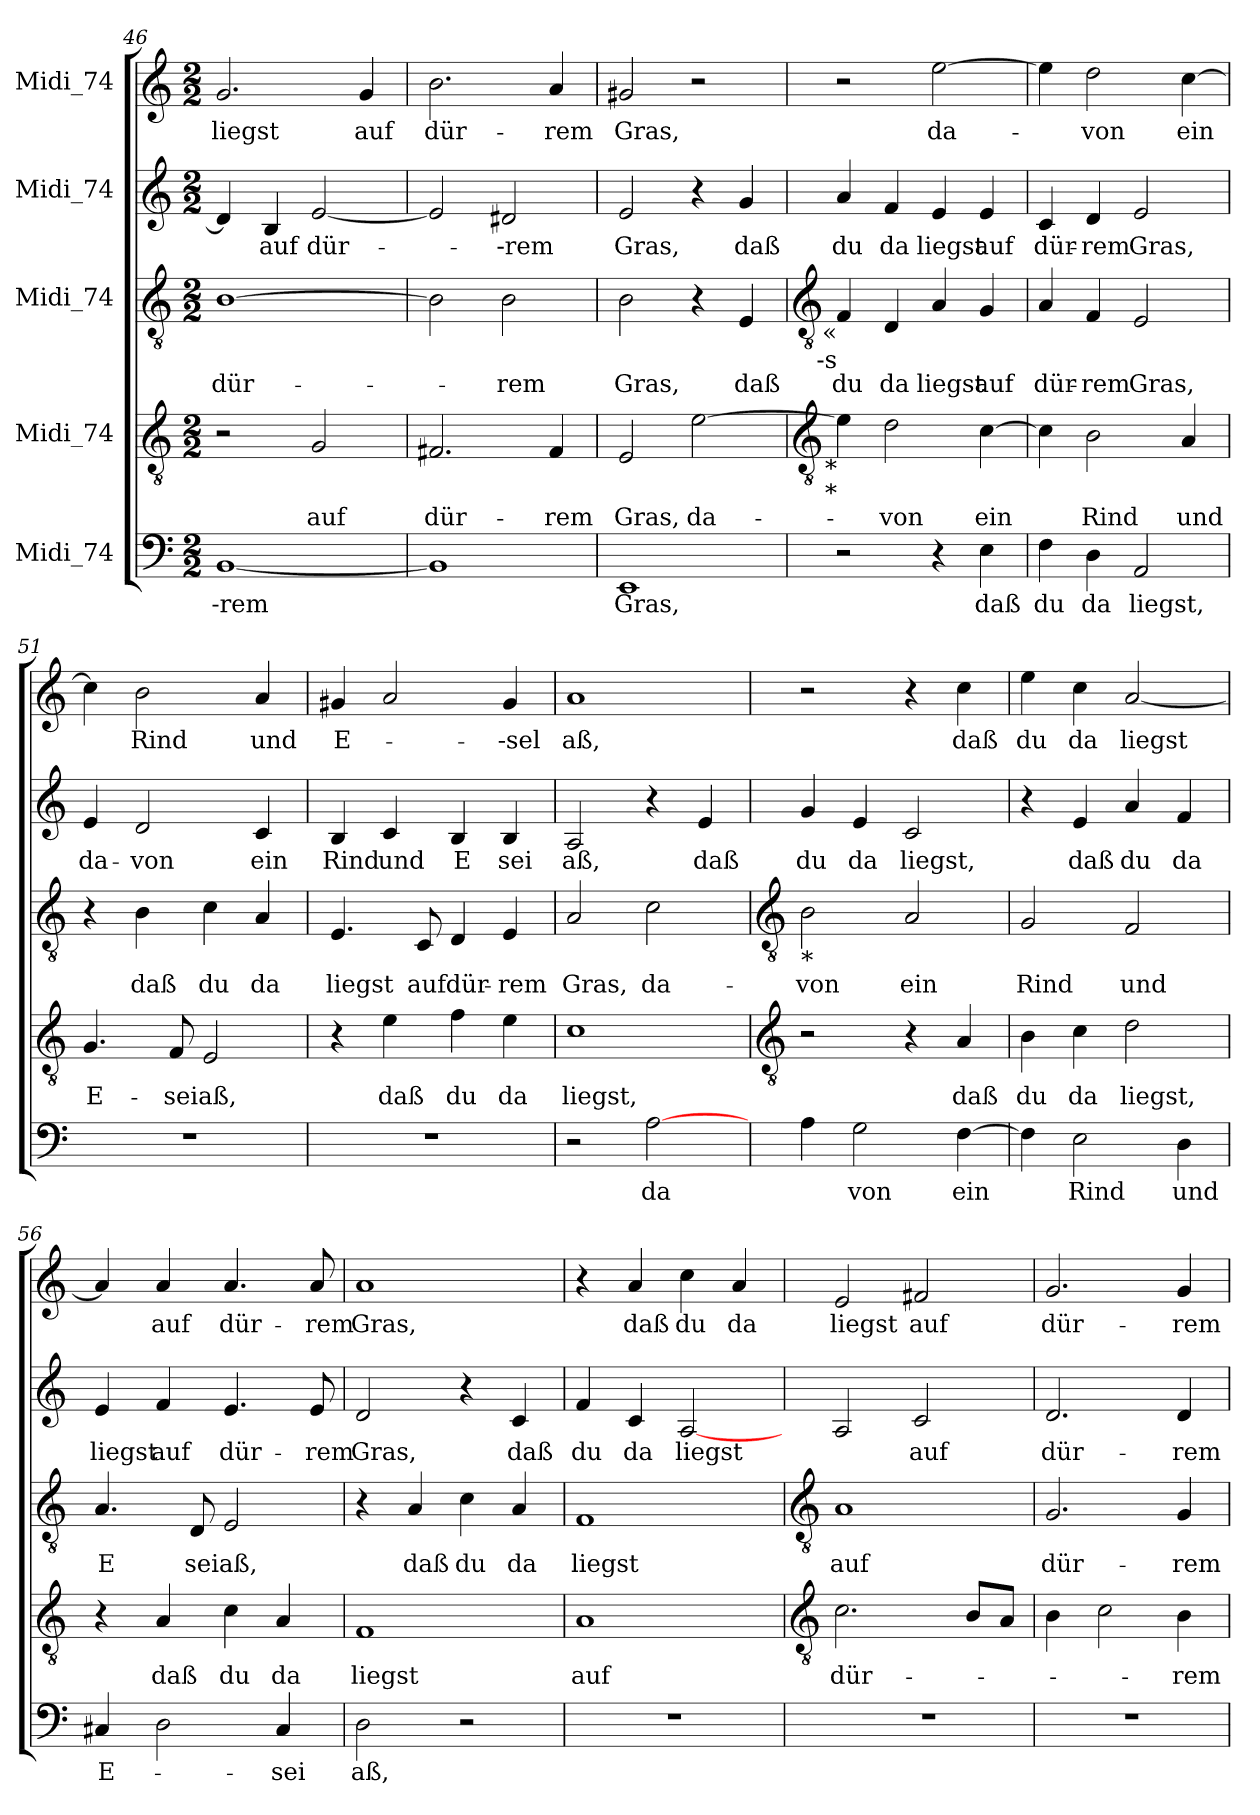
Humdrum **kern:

**kern	**text	**kern	**text	**kern	**text	**kern	**text	**kern	**text
*part5	*part5	*part4	*part4	*part3	*part3	*part2	*part2	*part1	*part1
*staff5	*staff5	*staff4	*staff4	*staff3	*staff3	*staff2	*staff2	*staff1	*staff1
*I"Midi_74	*	*I"Midi_74	*	*I"Midi_74	*	*I"Midi_74	*	*I"Midi_74	*
*clefF4	*	*clefGv2	*	*clefGv2	*	*clefG2	*	*clefG2	*
*k[]	*	*k[]	*	*k[]	*	*k[]	*	*k[]	*
*C:	*	*C:	*	*C:	*	*C:	*	*C:	*
*M2/2	*	*M2/2	*	*M2/2	*	*M2/2	*	*M2/2	*
=46	=46	=46	=46	=46	=46	=46	=46	=46	=46
!	!LO:LY:b	!	!	!	!LO:LY:b	!	!	!	!LO:LY:b
[1BB	--rem	2r	.	[1B	dür-	4d]	.	2.g	liegst
!	!	!	!	!	!	!	!LO:LY:b	!	!
.	.	.	.	.	.	4B	auf	.	.
!	!	!	!LO:LY:b	!	!	!	!LO:LY:b	!	!
.	.	2G	auf	.	.	[2e	dür-	.	.
!	!	!	!	!	!	!	!	!	!LO:LY:b
.	.	.	.	.	.	.	.	4g	auf
=47	=47	=47	=47	=47	=47	=47	=47	=47	=47
!	!	!	!LO:LY:b	!	!	!	!	!	!LO:LY:b
1BB]	.	2.F#X	dür-	2B]	.	2e]	.	2.b	dür-
!	!	!	!	!	!LO:LY:b	!	!LO:LY:b	!	!
.	.	.	.	2B	-rem	2d#X	--rem	.	.
!	!	!	!LO:LY:b	!	!	!	!	!	!LO:LY:b
.	.	4F#	-rem	.	.	.	.	4a	-rem
=48	=48	=48	=48	=48	=48	=48	=48	=48	=48
!	!LO:LY:b	!	!LO:LY:b	!	!LO:LY:b	!	!LO:LY:b	!	!LO:LY:b
1EE	Gras,	2E	Gras,	2B	Gras,	2e	Gras,	2g#X	Gras,
!	!	!	!LO:LY:b	!	!	!	!	!	!
.	.	[2e	da-	4r	.	4r	.	2r	.
!	!	!	!	!	!LO:LY:b	!	!LO:LY:b	!	!
.	.	.	.	4E	daß	4g	daß	.	.
!!LO:LB:g=z
=49	=49	=49	=49	=49	=49	=49	=49	=49	=49
*	*	*clefGv2	*	*clefGv2	*	*	*	*	*
!	!	!	!	!LO:TX:b:rj:t=«	!	!	!	!	!
!	!	!	!	!LO:TX:b:rj:t=-s	!	!	!	!	!
!	!	!LO:TX:b:rj:t=*	!	!	!	!	!	!	!
!	!	!LO:TX:b:rj:t=*	!	!	!	!	!	!	!
!	!	!	!	!	!LO:LY:b	!	!LO:LY:b	!	!
2r	.	4e]	.	4F	du	4a	du	2r	.
!	!	!	!LO:LY:b	!	!LO:LY:b	!	!LO:LY:b	!	!
.	.	2d	-von	4D	da	4f	da	.	.
!	!	!	!	!	!LO:LY:b	!	!LO:LY:b	!	!LO:LY:b
4r	.	.	.	4A	liegst	4e	liegst	[2ee	da-
!	!LO:LY:b	!	!LO:LY:b	!	!LO:LY:b	!	!LO:LY:b	!	!
4E	daß	[4c	ein	4G	auf	4e	auf	.	.
=50	=50	=50	=50	=50	=50	=50	=50	=50	=50
!	!LO:LY:b	!	!	!	!LO:LY:b	!	!LO:LY:b	!	!
4F	du	4c]	.	4A	dür-	4c	dür-	4ee]	.
!	!LO:LY:b	!	!LO:LY:b	!	!LO:LY:b	!	!LO:LY:b	!	!LO:LY:b
4D	da	2B	Rind	4F	-rem	4d	-rem	2dd	-von
!	!LO:LY:b	!	!	!	!LO:LY:b	!	!LO:LY:b	!	!
2AA	liegst,	.	.	2E	Gras,	2e	Gras,	.	.
!	!	!	!LO:LY:b	!	!	!	!	!	!LO:LY:b
.	.	4A	und	.	.	.	.	[4cc	ein
=51	=51	=51	=51	=51	=51	=51	=51	=51	=51
!	!	!	!LO:LY:b	!	!	!	!LO:LY:b	!	!
1r	.	4.G	E-	4r	.	4e	da-	4cc]	.
!	!	!	!	!	!LO:LY:b	!	!LO:LY:b	!	!LO:LY:b
.	.	.	.	4B	daß	2d	-von	2b	Rind
!	!	!	!LO:LY:b	!	!	!	!	!	!
.	.	8F	-sei	.	.	.	.	.	.
!	!	!	!LO:LY:b	!	!LO:LY:b	!	!	!	!
.	.	2E	aß,	4c	du	.	.	.	.
!	!	!	!	!	!LO:LY:b	!	!LO:LY:b	!	!LO:LY:b
.	.	.	.	4A	da	4c	ein	4a	und
=52	=52	=52	=52	=52	=52	=52	=52	=52	=52
!	!	!	!	!	!LO:LY:b	!	!LO:LY:b	!	!LO:LY:b
1r	.	4r	.	4.E	liegst	4B	Rind	4g#X	E-
!	!	!	!LO:LY:b	!	!	!	!LO:LY:b	!	!
.	.	4e	daß	.	.	4c	und	2a	.
!	!	!	!	!	!LO:LY:b	!	!	!	!
.	.	.	.	8C	auf	.	.	.	.
!	!	!	!LO:LY:b	!	!LO:LY:b	!	!LO:LY:b	!	!
.	.	4f	du	4D	dür-	4B	E	.	.
!	!	!	!LO:LY:b	!	!LO:LY:b	!	!LO:LY:b	!	!LO:LY:b
.	.	4e	da	4E	-rem	4B	sei	4g#	--sel
=53	=53	=53	=53	=53	=53	=53	=53	=53	=53
!	!	!	!LO:LY:b	!	!LO:LY:b	!	!LO:LY:b	!	!LO:LY:b
2r	.	1c	liegst,	2A	Gras,	2A	aß,	1a	aß,
!	!LO:LY:b	!	!	!	!LO:LY:b	!	!	!	!
[2A	da	.	.	2c	da-	4r	.	.	.
!	!	!	!	!	!	!	!LO:LY:b	!	!
.	.	.	.	.	.	4e	daß	.	.
!!LO:LB:g=z
=54	=54	=54	=54	=54	=54	=54	=54	=54	=54
*	*	*clefGv2	*	*clefGv2	*	*	*	*	*
!	!	!	!	!LO:TX:b:t=*	!	!	!	!	!
!	!	!	!	!	!LO:LY:b	!	!LO:LY:b	!	!
4A	.	2r	.	2B	-von	4g	du	2r	.
!	!LO:LY:b	!	!	!	!	!	!LO:LY:b	!	!
2G	von	.	.	.	.	4e	da	.	.
!	!	!	!	!	!LO:LY:b	!	!LO:LY:b	!	!
.	.	4r	.	2A	ein	2c	liegst,	4r	.
!	!LO:LY:b	!	!LO:LY:b	!	!	!	!	!	!LO:LY:b
[4F	ein	4A	daß	.	.	.	.	4cc	daß
=55	=55	=55	=55	=55	=55	=55	=55	=55	=55
!	!	!	!LO:LY:b	!	!LO:LY:b	!	!	!	!LO:LY:b
4F]	.	4B	du	2G	Rind	4r	.	4ee	du
!	!LO:LY:b	!	!LO:LY:b	!	!	!	!LO:LY:b	!	!LO:LY:b
2E	Rind	4c	da	.	.	4e	daß	4cc	da
!	!	!	!LO:LY:b	!	!LO:LY:b	!	!LO:LY:b	!	!LO:LY:b
.	.	2d	liegst,	2F	und	4a	du	[2a	liegst
!	!LO:LY:b	!	!	!	!	!	!LO:LY:b	!	!
4D	und	.	.	.	.	4f	da	.	.
=56	=56	=56	=56	=56	=56	=56	=56	=56	=56
!	!LO:LY:b	!	!	!	!LO:LY:b	!	!LO:LY:b	!	!
4C#X	E-	4r	.	4.A	E	4e	liegst	4a]	.
!	!	!	!LO:LY:b	!	!	!	!LO:LY:b	!	!LO:LY:b
2D	.	4A	daß	.	.	4f	auf	4a	auf
!	!	!	!	!	!LO:LY:b	!	!	!	!
.	.	.	.	8D	sei	.	.	.	.
!	!	!	!LO:LY:b	!	!LO:LY:b	!	!LO:LY:b	!	!LO:LY:b
.	.	4c	du	2E	aß,	4.e	dür-	4.a	dür-
!	!LO:LY:b	!	!LO:LY:b	!	!	!	!	!	!
4C#	-sei	4A	da	.	.	.	.	.	.
!	!	!	!	!	!	!	!LO:LY:b	!	!LO:LY:b
.	.	.	.	.	.	8e	-rem	8a	-rem
=57	=57	=57	=57	=57	=57	=57	=57	=57	=57
!	!LO:LY:b	!	!LO:LY:b	!	!	!	!LO:LY:b	!	!LO:LY:b
2D	aß,	1F	liegst	4r	.	2d	Gras,	1a	Gras,
!	!	!	!	!	!LO:LY:b	!	!	!	!
.	.	.	.	4A	daß	.	.	.	.
!	!	!	!	!	!LO:LY:b	!	!	!	!
2r	.	.	.	4c	du	4r	.	.	.
!	!	!	!	!	!LO:LY:b	!	!LO:LY:b	!	!
.	.	.	.	4A	da	4c	daß	.	.
=58	=58	=58	=58	=58	=58	=58	=58	=58	=58
!	!	!	!LO:LY:b	!	!LO:LY:b	!	!LO:LY:b	!	!
1r	.	1A	auf	1F	liegst	4f	du	4r	.
!	!	!	!	!	!	!	!LO:LY:b	!	!LO:LY:b
.	.	.	.	.	.	4c	da	4a	daß
!	!	!	!	!	!	!	!LO:LY:b	!	!LO:LY:b
.	.	.	.	.	.	[2A	liegst	4cc	du
!	!	!	!	!	!	!	!	!	!LO:LY:b
.	.	.	.	.	.	.	.	4a	da
!!LO:LB:g=z
=59	=59	=59	=59	=59	=59	=59	=59	=59	=59
*	*	*clefGv2	*	*clefGv2	*	*	*	*	*
!	!	!	!LO:LY:b	!	!LO:LY:b	!	!	!	!LO:LY:b
1r	.	2.c	dür-	1A	auf	2A	.	2e	liegst
!	!	!	!	!	!	!	!LO:LY:b	!	!LO:LY:b
.	.	.	.	.	.	2c	auf	2f#X	auf
.	.	8BL	.	.	.	.	.	.	.
.	.	8AJ	.	.	.	.	.	.	.
=60	=60	=60	=60	=60	=60	=60	=60	=60	=60
!	!	!	!	!	!LO:LY:b	!	!LO:LY:b	!	!LO:LY:b
1r	.	4B	.	2.G	dür-	2.d	dür-	2.g	dür-
.	.	2c	.	.	.	.	.	.	.
!	!	!	!LO:LY:b	!	!LO:LY:b	!	!LO:LY:b	!	!LO:LY:b
.	.	4B	-rem	4G	-rem	4d	-rem	4g	-rem
=	=	=	=	=	=	=	=	=	=
*-	*-	*-	*-	*-	*-	*-	*-	*-	*-
